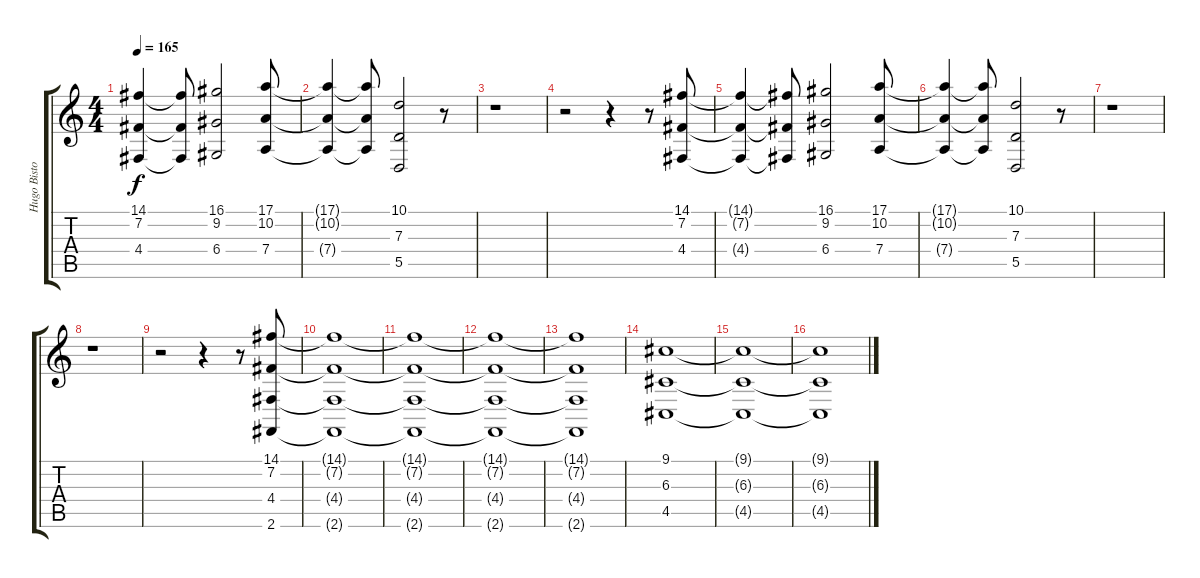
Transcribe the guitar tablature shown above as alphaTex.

\track ("Hugo Bistolfi" "Hugo Bisto") {instrument choiraahs}
\staff {score tabs}
\tuning (E4 B3 G3 D3 A2 E2) {hide}
\ts (4 4)
\tempo 165
\clef g2
\ks c
(14.1{t} 7.2{t} 4.4{t}).4{dy f} (14.1{t} 7.2{t} 4.4{t}).8 (16.1 9.2 6.4).2 (17.1 10.2 7.4).8 |
(17.1{t} 10.2{t} 7.4{t}).4 (17.1{t} 10.2{t} 7.4{t}).8 (10.1 7.3 5.5).2 r.8 |
r.1 |
r.2 r.4 r.8 (14.1 7.2 4.4).8 |
(14.1{t} 7.2{t} 4.4{t}).4 (14.1{t} 7.2{t} 4.4{t}).8 (16.1 9.2 6.4).2 (17.1 10.2 7.4).8 |
(17.1{t} 10.2{t} 7.4{t}).4 (17.1{t} 10.2{t} 7.4{t}).8 (10.1 7.3 5.5).2 r.8 |
r.1 |
r.1 |
r.2 r.4 r.8 (14.1 7.2 4.4 2.6).8 |
(14.1{t} 7.2{t} 4.4{t} 2.6{t}).1 |
(14.1{t} 7.2{t} 4.4{t} 2.6{t}).1 |
(14.1{t} 7.2{t} 4.4{t} 2.6{t}).1 |
(14.1{t} 7.2{t} 4.4{t} 2.6{t}).1 |
(9.1 6.3 4.5).1 |
(9.1{t} 6.3{t} 4.5{t}).1 |
(9.1{t} 6.3{t} 4.5{t}).1
